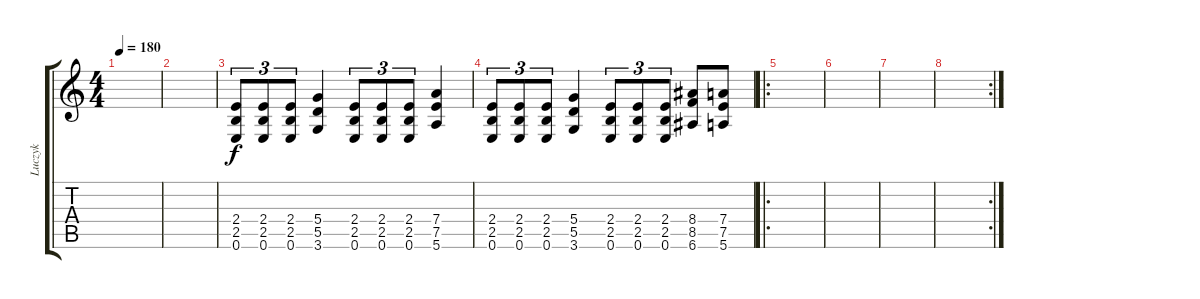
\track ("Luczyk" "Luczyk") {instrument overdrivenguitar}
\staff {score tabs}
\tuning (E4 B3 G3 D3 A2 E2) {hide}
\ts (4 4)
\tempo 180
\clef g2
\ks c
|
|
(2.4 2.5 0.6).8{tu (3 2)} (2.4 2.5 0.6).8{tu (3 2)} (2.4 2.5 0.6).8{tu (3 2)} (5.4 5.5 3.6).4 (2.4 2.5 0.6).8{tu (3 2)} (2.4 2.5 0.6).8{tu (3 2)} (2.4 2.5 0.6).8{tu (3 2)} (7.4 7.5 5.6).4 |
(2.4 2.5 0.6).8{tu (3 2)} (2.4 2.5 0.6).8{tu (3 2)} (2.4 2.5 0.6).8{tu (3 2)} (5.4 5.5 3.6).4 (2.4 2.5 0.6).8{tu (3 2)} (2.4 2.5 0.6).8{tu (3 2)} (2.4 2.5 0.6).8{tu (3 2)} (8.4 8.5 6.6).8 (7.4 7.5 5.6).8 |
\ro
|
|
|
\rc 2
